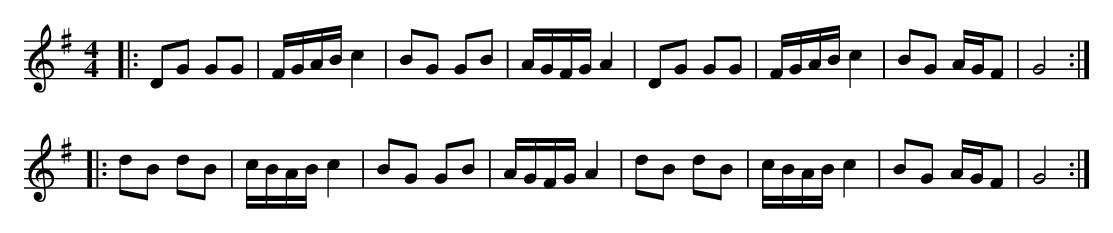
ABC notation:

X:1
M:4/4
K:G
|:DG GG|F/G/A/B/ c2|BG GB|A/G/F/G/ A2|DG GG|F/G/A/B/ c2|BG A/G/F|G4:|
|:dB dB|c/B/A/B/ c2|BG GB|A/G/F/G/ A2|dB dB|c/B/A/B/ c2|BG A/G/F|G4:|
